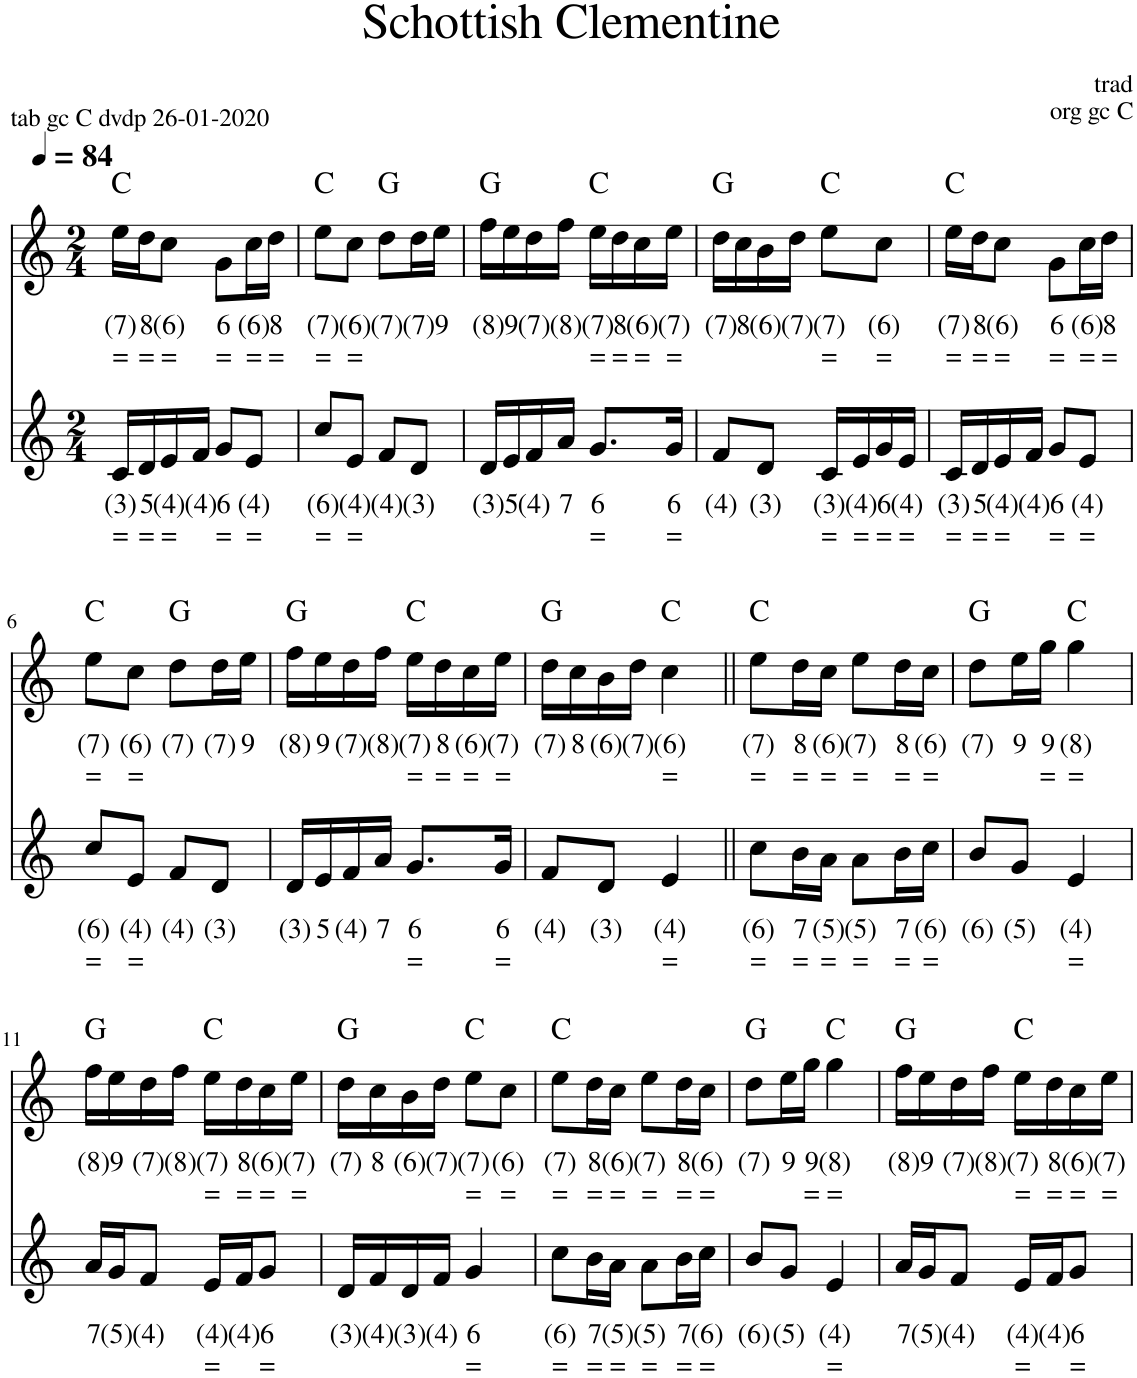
**kern	**text	**text	**kern	**text	**text	**harte
*part2	*part2	*part2	*part1	*part1	*part1	*part1
*staff2	*staff2	*staff2	*staff1	*staff1	*staff1	*
*I"Stem	*	*	*I"Stem	*	*	*
*clefG2	*	*	*clefG2	*	*	*
*k[]	*	*	*k[]	*	*	*
*M2/4	*	*	*M2/4	*	*	*
*MM84	*	*	*MM84	*	*	*
=1	=1	=1	=1	=1	=1	=1
!	!LO:LY:b	!LO:LY:b	!	!LO:LY:b	!LO:LY:b	!
16c/LL	(3)	=	16ee\LL	(7)	=	C:maj
!	!LO:LY:b	!LO:LY:b	!	!LO:LY:b	!LO:LY:b	!
16d/	5	=	16dd\J	8	=	.
!	!LO:LY:b	!LO:LY:b	!	!LO:LY:b	!LO:LY:b	!
16e/	(4)	=	8cc\J	(6)	=	.
!	!LO:LY:b	!	!	!	!	!
16f/JJ	(4)	.	.	.	.	.
!	!LO:LY:b	!LO:LY:b	!	!LO:LY:b	!LO:LY:b	!
8g/L	6	=	8g\L	6	=	.
!	!LO:LY:b	!LO:LY:b	!	!LO:LY:b	!LO:LY:b	!
8e/J	(4)	=	16cc\L	(6)	=	.
!	!	!	!	!LO:LY:b	!LO:LY:b	!
.	.	.	16dd\JJ	8	=	.
=2	=2	=2	=2	=2	=2	=2
!	!LO:LY:b	!LO:LY:b	!	!LO:LY:b	!LO:LY:b	!
8cc/L	(6)	=	8ee\L	(7)	=	C:maj
!	!LO:LY:b	!LO:LY:b	!	!LO:LY:b	!LO:LY:b	!
8e/J	(4)	=	8cc\J	(6)	=	.
!	!LO:LY:b	!	!	!LO:LY:b	!	!
8f/L	(4)	.	8dd\L	(7)	.	G:maj
!	!LO:LY:b	!	!	!LO:LY:b	!	!
8d/J	(3)	.	16dd\L	(7)	.	.
!	!	!	!	!LO:LY:b	!	!
.	.	.	16ee\JJ	9	.	.
=3	=3	=3	=3	=3	=3	=3
!	!LO:LY:b	!	!	!LO:LY:b	!	!
16d/LL	(3)	.	16ff\LL	(8)	.	G:maj
!	!LO:LY:b	!	!	!LO:LY:b	!	!
16e/	5	.	16ee\	9	.	.
!	!LO:LY:b	!	!	!LO:LY:b	!	!
16f/	(4)	.	16dd\	(7)	.	.
!	!LO:LY:b	!	!	!LO:LY:b	!	!
16a/JJ	7	.	16ff\JJ	(8)	.	.
!	!LO:LY:b	!LO:LY:b	!	!LO:LY:b	!LO:LY:b	!
8.g/L	6	=	16ee\LL	(7)	=	C:maj
!	!	!	!	!LO:LY:b	!LO:LY:b	!
.	.	.	16dd\	8	=	.
!	!	!	!	!LO:LY:b	!LO:LY:b	!
.	.	.	16cc\	(6)	=	.
!	!LO:LY:b	!LO:LY:b	!	!LO:LY:b	!LO:LY:b	!
16g/Jk	6	=	16ee\JJ	(7)	=	.
=4	=4	=4	=4	=4	=4	=4
!	!LO:LY:b	!	!	!LO:LY:b	!	!
8f/L	(4)	.	16dd\LL	(7)	.	G:maj
!	!	!	!	!LO:LY:b	!	!
.	.	.	16cc\	8	.	.
!	!LO:LY:b	!	!	!LO:LY:b	!	!
8d/J	(3)	.	16b\	(6)	.	.
!	!	!	!	!LO:LY:b	!	!
.	.	.	16dd\JJ	(7)	.	.
!	!LO:LY:b	!LO:LY:b	!	!LO:LY:b	!LO:LY:b	!
16c/LL	(3)	=	8ee\L	(7)	=	C:maj
!	!LO:LY:b	!LO:LY:b	!	!	!	!
16e/	(4)	=	.	.	.	.
!	!LO:LY:b	!LO:LY:b	!	!LO:LY:b	!LO:LY:b	!
16g/	6	=	8cc\J	(6)	=	.
!	!LO:LY:b	!LO:LY:b	!	!	!	!
16e/JJ	(4)	=	.	.	.	.
=5	=5	=5	=5	=5	=5	=5
!	!LO:LY:b	!LO:LY:b	!	!LO:LY:b	!LO:LY:b	!
16c/LL	(3)	=	16ee\LL	(7)	=	C:maj
!	!LO:LY:b	!LO:LY:b	!	!LO:LY:b	!LO:LY:b	!
16d/	5	=	16dd\J	8	=	.
!	!LO:LY:b	!LO:LY:b	!	!LO:LY:b	!LO:LY:b	!
16e/	(4)	=	8cc\J	(6)	=	.
!	!LO:LY:b	!	!	!	!	!
16f/JJ	(4)	.	.	.	.	.
!	!LO:LY:b	!LO:LY:b	!	!LO:LY:b	!LO:LY:b	!
8g/L	6	=	8g\L	6	=	.
!	!LO:LY:b	!LO:LY:b	!	!LO:LY:b	!LO:LY:b	!
8e/J	(4)	=	16cc\L	(6)	=	.
!	!	!	!	!LO:LY:b	!LO:LY:b	!
.	.	.	16dd\JJ	8	=	.
!!LO:LB:g=z
=6	=6	=6	=6	=6	=6	=6
!	!LO:LY:b	!LO:LY:b	!	!LO:LY:b	!LO:LY:b	!
8cc/L	(6)	=	8ee\L	(7)	=	C:maj
!	!LO:LY:b	!LO:LY:b	!	!LO:LY:b	!LO:LY:b	!
8e/J	(4)	=	8cc\J	(6)	=	.
!	!LO:LY:b	!	!	!LO:LY:b	!	!
8f/L	(4)	.	8dd\L	(7)	.	G:maj
!	!LO:LY:b	!	!	!LO:LY:b	!	!
8d/J	(3)	.	16dd\L	(7)	.	.
!	!	!	!	!LO:LY:b	!	!
.	.	.	16ee\JJ	9	.	.
=7	=7	=7	=7	=7	=7	=7
!	!LO:LY:b	!	!	!LO:LY:b	!	!
16d/LL	(3)	.	16ff\LL	(8)	.	G:maj
!	!LO:LY:b	!	!	!LO:LY:b	!	!
16e/	5	.	16ee\	9	.	.
!	!LO:LY:b	!	!	!LO:LY:b	!	!
16f/	(4)	.	16dd\	(7)	.	.
!	!LO:LY:b	!	!	!LO:LY:b	!	!
16a/JJ	7	.	16ff\JJ	(8)	.	.
!	!LO:LY:b	!LO:LY:b	!	!LO:LY:b	!LO:LY:b	!
8.g/L	6	=	16ee\LL	(7)	=	C:maj
!	!	!	!	!LO:LY:b	!LO:LY:b	!
.	.	.	16dd\	8	=	.
!	!	!	!	!LO:LY:b	!LO:LY:b	!
.	.	.	16cc\	(6)	=	.
!	!LO:LY:b	!LO:LY:b	!	!LO:LY:b	!LO:LY:b	!
16g/Jk	6	=	16ee\JJ	(7)	=	.
=8	=8	=8	=8	=8	=8	=8
!	!LO:LY:b	!	!	!LO:LY:b	!	!
8f/L	(4)	.	16dd\LL	(7)	.	G:maj
!	!	!	!	!LO:LY:b	!	!
.	.	.	16cc\	8	.	.
!	!LO:LY:b	!	!	!LO:LY:b	!	!
8d/J	(3)	.	16b\	(6)	.	.
!	!	!	!	!LO:LY:b	!	!
.	.	.	16dd\JJ	(7)	.	.
!	!LO:LY:b	!LO:LY:b	!	!LO:LY:b	!LO:LY:b	!
4e/	(4)	=	4cc\	(6)	=	C:maj
=9||	=9||	=9||	=9||	=9||	=9||	=9||
!	!LO:LY:b	!LO:LY:b	!	!LO:LY:b	!LO:LY:b	!
8cc\L	(6)	=	8ee\L	(7)	=	C:maj
!	!LO:LY:b	!LO:LY:b	!	!LO:LY:b	!LO:LY:b	!
16b\L	7	=	16dd\L	8	=	.
!	!LO:LY:b	!LO:LY:b	!	!LO:LY:b	!LO:LY:b	!
16a\JJ	(5)	=	16cc\JJ	(6)	=	.
!	!LO:LY:b	!LO:LY:b	!	!LO:LY:b	!LO:LY:b	!
8a\L	(5)	=	8ee\L	(7)	=	.
!	!LO:LY:b	!LO:LY:b	!	!LO:LY:b	!LO:LY:b	!
16b\L	7	=	16dd\L	8	=	.
!	!LO:LY:b	!LO:LY:b	!	!LO:LY:b	!LO:LY:b	!
16cc\JJ	(6)	=	16cc\JJ	(6)	=	.
=10	=10	=10	=10	=10	=10	=10
!	!LO:LY:b	!	!	!LO:LY:b	!	!
8b/L	(6)	.	8dd\L	(7)	.	G:maj
!	!LO:LY:b	!	!	!LO:LY:b	!	!
8g/J	(5)	.	16ee\L	9	.	.
!	!	!	!	!LO:LY:b	!LO:LY:b	!
.	.	.	16gg\JJ	9	=	.
!	!LO:LY:b	!LO:LY:b	!	!LO:LY:b	!LO:LY:b	!
4e/	(4)	=	4gg\	(8)	=	C:maj
!!LO:LB:g=z
=11	=11	=11	=11	=11	=11	=11
!	!LO:LY:b	!	!	!LO:LY:b	!	!
16a/LL	7	.	16ff\LL	(8)	.	G:maj
!	!LO:LY:b	!	!	!LO:LY:b	!	!
16g/J	(5)	.	16ee\	9	.	.
!	!LO:LY:b	!	!	!LO:LY:b	!	!
8f/J	(4)	.	16dd\	(7)	.	.
!	!	!	!	!LO:LY:b	!	!
.	.	.	16ff\JJ	(8)	.	.
!	!LO:LY:b	!LO:LY:b	!	!LO:LY:b	!LO:LY:b	!
16e/LL	(4)	=	16ee\LL	(7)	=	C:maj
!	!LO:LY:b	!	!	!LO:LY:b	!LO:LY:b	!
16f/J	(4)	.	16dd\	8	=	.
!	!LO:LY:b	!LO:LY:b	!	!LO:LY:b	!LO:LY:b	!
8g/J	6	=	16cc\	(6)	=	.
!	!	!	!	!LO:LY:b	!LO:LY:b	!
.	.	.	16ee\JJ	(7)	=	.
=12	=12	=12	=12	=12	=12	=12
!	!LO:LY:b	!	!	!LO:LY:b	!	!
16d/LL	(3)	.	16dd\LL	(7)	.	G:maj
!	!LO:LY:b	!	!	!LO:LY:b	!	!
16f/	(4)	.	16cc\	8	.	.
!	!LO:LY:b	!	!	!LO:LY:b	!	!
16d/	(3)	.	16b\	(6)	.	.
!	!LO:LY:b	!	!	!LO:LY:b	!	!
16f/JJ	(4)	.	16dd\JJ	(7)	.	.
!	!LO:LY:b	!LO:LY:b	!	!LO:LY:b	!LO:LY:b	!
4g/	6	=	8ee\L	(7)	=	C:maj
!	!	!	!	!LO:LY:b	!LO:LY:b	!
.	.	.	8cc\J	(6)	=	.
=13	=13	=13	=13	=13	=13	=13
!	!LO:LY:b	!LO:LY:b	!	!LO:LY:b	!LO:LY:b	!
8cc\L	(6)	=	8ee\L	(7)	=	C:maj
!	!LO:LY:b	!LO:LY:b	!	!LO:LY:b	!LO:LY:b	!
16b\L	7	=	16dd\L	8	=	.
!	!LO:LY:b	!LO:LY:b	!	!LO:LY:b	!LO:LY:b	!
16a\JJ	(5)	=	16cc\JJ	(6)	=	.
!	!LO:LY:b	!LO:LY:b	!	!LO:LY:b	!LO:LY:b	!
8a\L	(5)	=	8ee\L	(7)	=	.
!	!LO:LY:b	!LO:LY:b	!	!LO:LY:b	!LO:LY:b	!
16b\L	7	=	16dd\L	8	=	.
!	!LO:LY:b	!LO:LY:b	!	!LO:LY:b	!LO:LY:b	!
16cc\JJ	(6)	=	16cc\JJ	(6)	=	.
=14	=14	=14	=14	=14	=14	=14
!	!LO:LY:b	!	!	!LO:LY:b	!	!
8b/L	(6)	.	8dd\L	(7)	.	G:maj
!	!LO:LY:b	!	!	!LO:LY:b	!	!
8g/J	(5)	.	16ee\L	9	.	.
!	!	!	!	!LO:LY:b	!LO:LY:b	!
.	.	.	16gg\JJ	9	=	.
!	!LO:LY:b	!LO:LY:b	!	!LO:LY:b	!LO:LY:b	!
4e/	(4)	=	4gg\	(8)	=	C:maj
=15	=15	=15	=15	=15	=15	=15
!	!LO:LY:b	!	!	!LO:LY:b	!	!
16a/LL	7	.	16ff\LL	(8)	.	G:maj
!	!LO:LY:b	!	!	!LO:LY:b	!	!
16g/J	(5)	.	16ee\	9	.	.
!	!LO:LY:b	!	!	!LO:LY:b	!	!
8f/J	(4)	.	16dd\	(7)	.	.
!	!	!	!	!LO:LY:b	!	!
.	.	.	16ff\JJ	(8)	.	.
!	!LO:LY:b	!LO:LY:b	!	!LO:LY:b	!LO:LY:b	!
16e/LL	(4)	=	16ee\LL	(7)	=	C:maj
!	!LO:LY:b	!	!	!LO:LY:b	!LO:LY:b	!
16f/J	(4)	.	16dd\	8	=	.
!	!LO:LY:b	!LO:LY:b	!	!LO:LY:b	!LO:LY:b	!
8g/J	6	=	16cc\	(6)	=	.
!	!	!	!	!LO:LY:b	!LO:LY:b	!
.	.	.	16ee\JJ	(7)	=	.
=	=	=	=	=	=	=
*-	*-	*-	*-	*-	*-	*-
